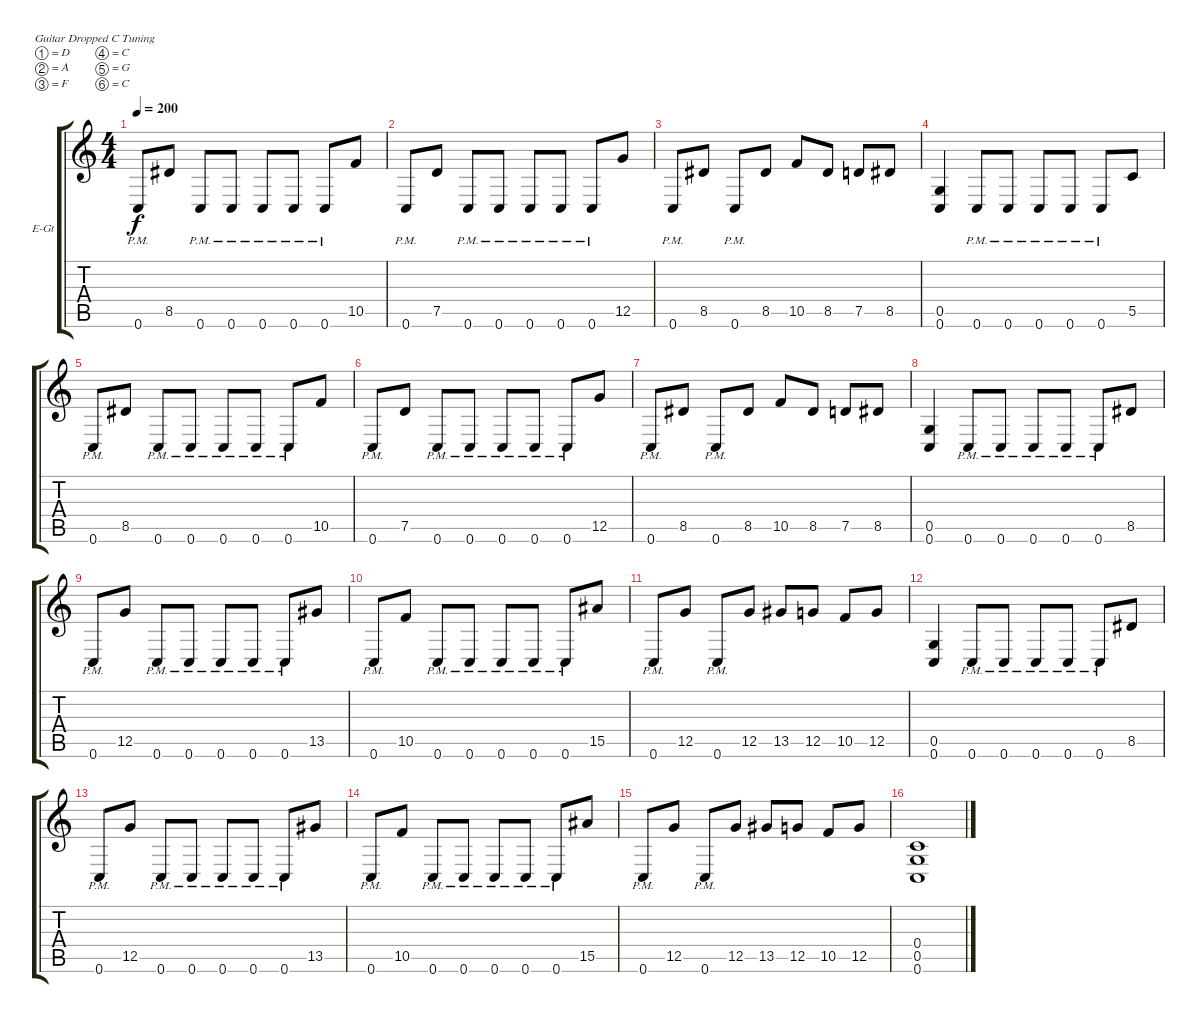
\defaultSystemsLayout 4
\bracketExtendMode groupsimilarinstruments
\firstSystemTrackNameOrientation horizontal
\otherSystemsTrackNameOrientation horizontal
\track ("Guitar 1" "E-Gt") {instrument distortionguitar}
\staff {score tabs}
\tuning (D4 A3 F3 C3 G2 C2)
\ts (4 4)
\tempo 200
\clef g2
\ks c
0.6{pm}.8{dy f} 8.5.8 0.6{pm}.8 0.6{pm}.8 0.6{pm}.8 0.6{pm}.8 0.6{pm}.8 10.5.8 |
0.6{pm}.8 7.5.8 0.6{pm}.8 0.6{pm}.8 0.6{pm}.8 0.6{pm}.8 0.6{pm}.8 12.5.8 |
0.6{pm}.8 8.5.8 0.6{pm}.8 8.5.8 10.5.8 8.5.8 7.5.8 8.5.8 |
(0.6 0.5).4 0.6{pm}.8 0.6{pm}.8 0.6{pm}.8 0.6{pm}.8 0.6{pm}.8 5.5.8 |
0.6{pm}.8 8.5.8 0.6{pm}.8 0.6{pm}.8 0.6{pm}.8 0.6{pm}.8 0.6{pm}.8 10.5.8 |
0.6{pm}.8 7.5.8 0.6{pm}.8 0.6{pm}.8 0.6{pm}.8 0.6{pm}.8 0.6{pm}.8 12.5.8 |
0.6{pm}.8 8.5.8 0.6{pm}.8 8.5.8 10.5.8 8.5.8 7.5.8 8.5.8 |
(0.6 0.5).4 0.6{pm}.8 0.6{pm}.8 0.6{pm}.8 0.6{pm}.8 0.6{pm}.8 8.5.8 |
0.6{pm}.8 12.5.8 0.6{pm}.8 0.6{pm}.8 0.6{pm}.8 0.6{pm}.8 0.6{pm}.8 13.5.8 |
0.6{pm}.8 10.5.8 0.6{pm}.8 0.6{pm}.8 0.6{pm}.8 0.6{pm}.8 0.6{pm}.8 15.5.8 |
0.6{pm}.8 12.5.8 0.6{pm}.8 12.5.8 13.5.8 12.5.8 10.5.8 12.5.8 |
(0.6 0.5).4 0.6{pm}.8 0.6{pm}.8 0.6{pm}.8 0.6{pm}.8 0.6{pm}.8 8.5.8 |
0.6{pm}.8 12.5.8 0.6{pm}.8 0.6{pm}.8 0.6{pm}.8 0.6{pm}.8 0.6{pm}.8 13.5.8 |
0.6{pm}.8 10.5.8 0.6{pm}.8 0.6{pm}.8 0.6{pm}.8 0.6{pm}.8 0.6{pm}.8 15.5.8 |
0.6{pm}.8 12.5.8 0.6{pm}.8 12.5.8 13.5.8 12.5.8 10.5.8 12.5.8 |
(0.6 0.5 0.4).1
